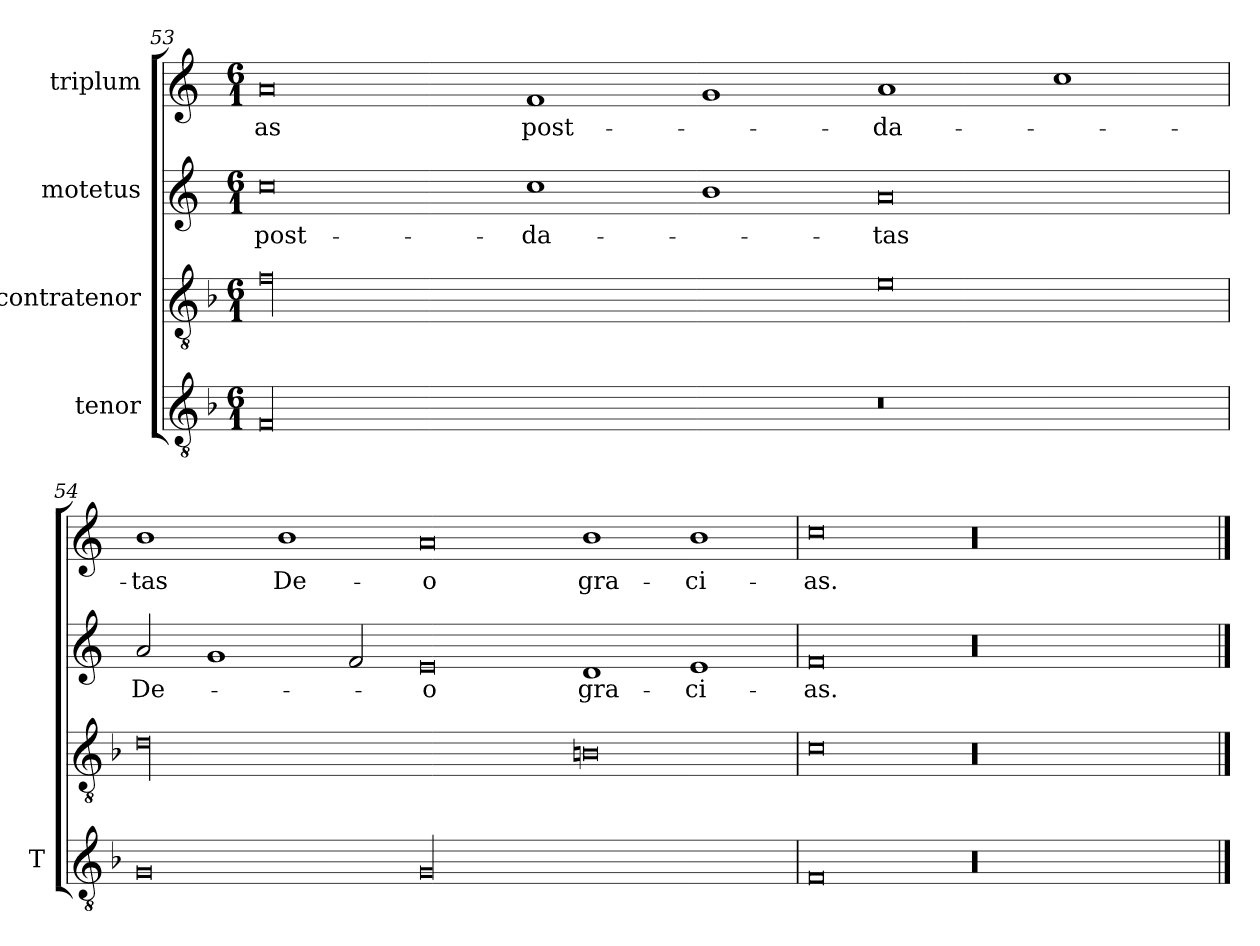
**kern	**kern	**kern	**text	**kern	**text
*part4	*part3	*part2	*part2	*part1	*part1
*staff4	*staff3	*staff2	*staff2	*staff1	*staff1
*I"tenor	*I"contratenor	*I"motetus	*	*I"triplum	*
*I'T	*	*	*	*	*
*clefGv2	*clefGv2	*clefG2	*	*clefG2	*
*k[b-]	*k[b-]	*k[]	*	*k[]	*
*F:	*F:	*C:	*	*C:	*
*M6/1	*M6/1	*M6/1	*	*M6/1	*
=53	=53	=53	=53	=53	=53
00F/	00f\	0cc\	post-	0a/	-as
.	.	1cc\	da-	1f/	post-
.	.	1b\	.	1g/	.
0r	0e\	0a/	-tas	1a/	da-
.	.	.	.	1cc\	.
=54	=54	=54	=54	=54	=54
0G/	00d\	2a/	De-	1b\	-tas
.	.	1g/	.	.	.
.	.	.	.	1b\	De-
.	.	2f/	.	.	.
00G/	.	0e/	-o	0a/	-o
.	0Bn\	1d/	gra-	1b\	gra-
.	.	1e/	-ci-	1b\	-ci-
=55	=55	=55	=55	=55	=55
0F/	0c\	0f/	-as.	0cc\	-as.
00r	00r	00r	.	00r	.
==	==	==	==	==	==
*-	*-	*-	*-	*-	*-
